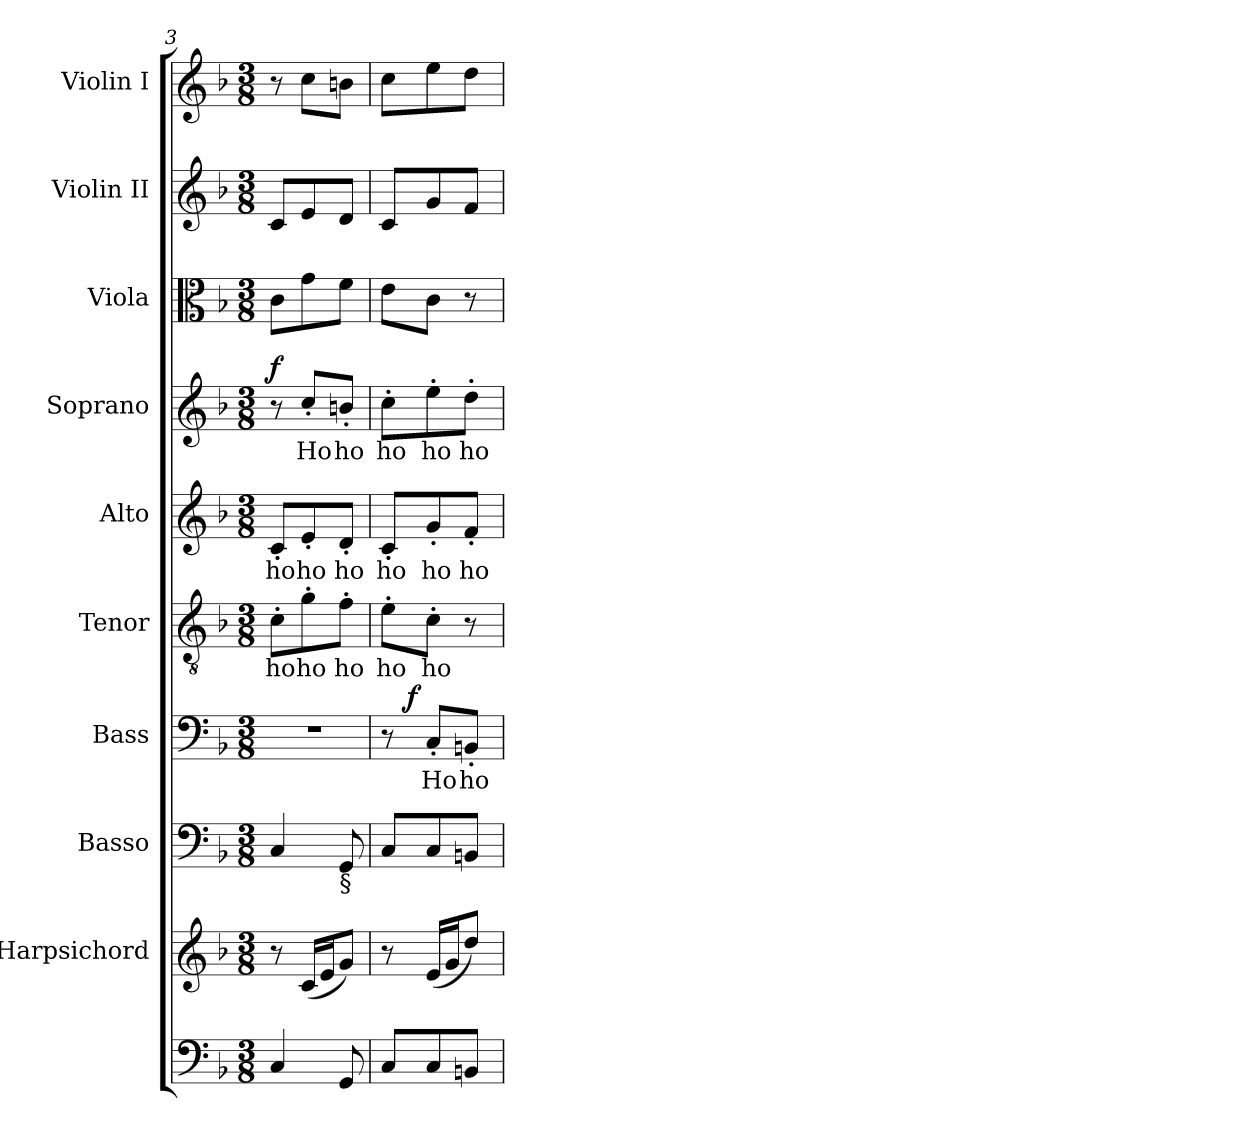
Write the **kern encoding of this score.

**kern	**kern	**kern	**kern	**text	**dynam	**kern	**text	**kern	**text	**kern	**text	**dynam	**kern	**kern	**kern
*part10	*part9	*part8	*part7	*part7	*part7	*part6	*part6	*part5	*part5	*part4	*part4	*part4	*part3	*part2	*part1
*staff10	*staff9	*staff8	*staff7	*staff7	*staff7	*staff6	*staff6	*staff5	*staff5	*staff4	*staff4	*staff4	*staff3	*staff2	*staff1
*	*I"Harpsichord	*I"Basso	*I"Bass	*	*	*I"Tenor	*	*I"Alto	*	*I"Soprano	*	*	*I"Viola	*I"Violin II	*I"Violin I
*	*	*	*I'B.	*	*	*I'T.	*	*I'A.	*	*I'S.	*	*	*I'Vla.	*I'Vln. II	*I'Vln. I
*clefF4	*clefG2	*clefF4	*clefF4	*	*	*clefGv2	*	*clefG2	*	*clefG2	*	*	*clefC3	*clefG2	*clefG2
*	*	*	*	*	*	*ITrd7c12	*	*	*	*	*	*	*	*	*
*k[b-]	*k[b-]	*k[b-]	*k[b-]	*	*	*k[b-]	*	*k[b-]	*	*k[b-]	*	*	*k[b-]	*k[b-]	*k[b-]
*d:	*d:	*d:	*d:	*	*	*d:	*	*d:	*	*d:	*	*	*d:	*d:	*d:
*M3/8	*M3/8	*M3/8	*M3/8	*	*	*M3/8	*	*M3/8	*	*M3/8	*	*	*M3/8	*M3/8	*M3/8
=3	=3	=3	=3	=3	=3	=3	=3	=3	=3	=3	=3	=3	=3	=3	=3
!	!	!	!LO:N:vis=1	!	!	!	!	!	!	!	!	!	!	!	!
!	!	!	!	!	!	!	!LO:LY:b:color=#000000	!	!	!	!	!	!	!	!
!	!	!	!	!	!	!	!	!	!LO:LY:b:color=#000000	!	!	!	!	!	!
4Ci/	8r	4Ci/	4.r	.	.	8C'i\L	ho	8c'i/L	ho	8r	.	f	8ci\L	8ci/L	8r
!	!	!	!	!	!	!	!LO:LY:b:color=#000000	!	!	!	!	!	!	!	!
!	!	!	!	!	!	!	!	!	!LO:LY:b:color=#000000	!	!	!	!	!	!
!	!	!	!	!	!	!	!	!	!	!	!LO:LY:b:color=#000000	!	!	!	!
.	(16ci/LL	.	.	.	.	8G'i\	ho	8e'i/	ho	8cc'i/L	Ho	.	8gi\	8ei/	8cci\L
.	16ei/J	.	.	.	.	.	.	.	.	.	.	.	.	.	.
!	!	!	!	!	!	!	!LO:LY:b:color=#000000	!	!	!	!	!	!	!	!
!	!	!	!	!	!	!	!	!	!LO:LY:b:color=#000000	!	!	!	!	!	!
!	!	!LO:TX:b:t=§	!	!	!	!	!	!	!	!	!	!	!	!	!
!	!	!	!	!	!	!	!	!	!	!	!LO:LY:b:color=#000000	!	!	!	!
8GGi/	8gi/J)	8GGi/	.	.	.	8F'i\J	ho	8d'i/J	ho	8bn'i/J	ho	.	8fi\J	8di/J	8bni\J
=4	=4	=4	=4	=4	=4	=4	=4	=4	=4	=4	=4	=4	=4	=4	=4
!	!	!	!	!	!	!	!LO:LY:b:color=#000000	!	!	!	!	!	!	!	!
!	!	!	!	!	!	!	!	!	!LO:LY:b:color=#000000	!	!	!	!	!	!
!	!	!	!	!	!	!	!	!	!	!	!LO:LY:b:color=#000000	!	!	!	!
*	*	*	*^	*	*	*	*	*	*	*	*	*	*	*	*
8Ci/L	8r	8Ci/L	8r	32ryy	.	.	8E'i\L	ho	8c'i/L	ho	8cc'i\L	ho	.	8ei\L	8ci/L	8cci\L
.	.	.	.	64ryy	.	.	.	.	.	.	.	.	.	.	.	.
.	.	.	.	128ryy	.	.	.	.	.	.	.	.	.	.	.	.
.	.	.	.	512.ryy	.	.	.	.	.	.	.	.	.	.	.	.
.	.	.	.	4ryy	.	f	.	.	.	.	.	.	.	.	.	.
!	!	!	!	!	!LO:LY:b:color=#000000	!	!	!	!	!	!	!	!	!	!	!
!	!	!	!	!	!	!	!	!LO:LY:b:color=#000000	!	!	!	!	!	!	!	!
!	!	!	!	!	!	!	!	!	!	!LO:LY:b:color=#000000	!	!	!	!	!	!
!	!	!	!	!	!	!	!	!	!	!	!	!LO:LY:b:color=#000000	!	!	!	!
8Ci/	(16ei/LL	8Ci/	8C'i/L	.	Ho	.	8C'i\J	ho	8g'i/	ho	8ee'i\	ho	.	8ci\J	8gi/	8eei\
.	16gi/J	.	.	.	.	.	.	.	.	.	.	.	.	.	.	.
!	!	!	!	!	!LO:LY:b:color=#000000	!	!	!	!	!	!	!	!	!	!	!
!	!	!	!	!	!	!	!	!	!	!LO:LY:b:color=#000000	!	!	!	!	!	!
!	!	!	!	!	!	!	!	!	!	!	!	!LO:LY:b:color=#000000	!	!	!	!
8BBni/J	8ddi/J)	8BBni/J	8BBn'i/J	.	ho	.	8r	.	8f'i/J	ho	8dd'i\J	ho	.	8r	8fi/J	8ddi\J
.	.	.	.	16ryy	.	.	.	.	.	.	.	.	.	.	.	.
.	.	.	.	256ryy	.	.	.	.	.	.	.	.	.	.	.	.
.	.	.	.	1024ryy	.	.	.	.	.	.	.	.	.	.	.	.
*	*	*	*v	*v	*	*	*	*	*	*	*	*	*	*	*	*
=	=	=	=	=	=	=	=	=	=	=	=	=	=	=	=
*-	*-	*-	*-	*-	*-	*-	*-	*-	*-	*-	*-	*-	*-	*-	*-
